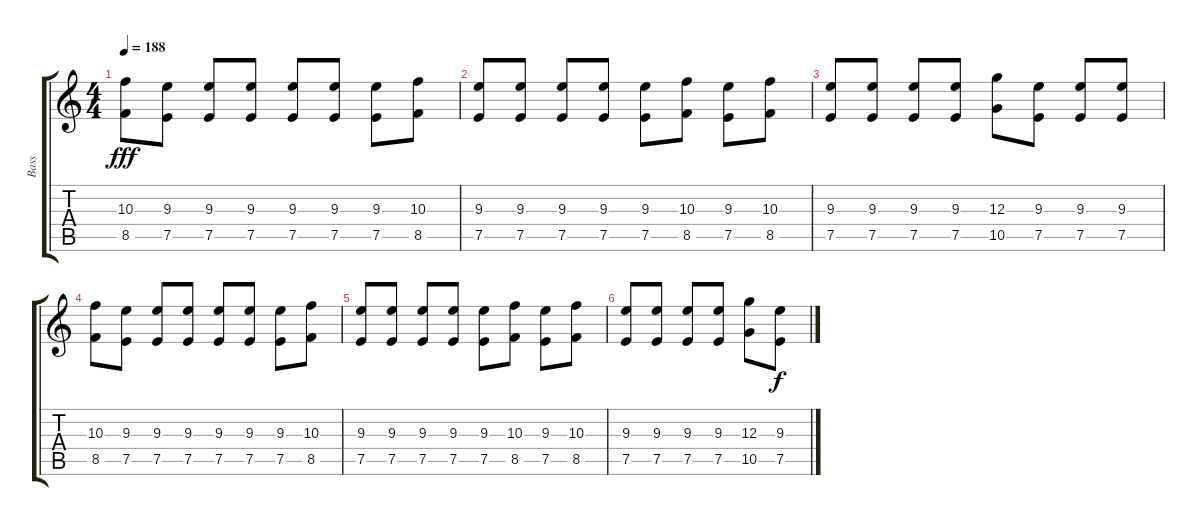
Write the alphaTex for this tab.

\track ("Bass" "Bass") {instrument fretlessbass}
\staff {score tabs}
\tuning (E4 B3 G3 D3 A2 E2) {hide}
\ts (4 4)
\tempo 188
\clef g2
\ks c
(10.3 8.5).8{dy fff} (9.3 7.5).8 (9.3 7.5).8 (9.3 7.5).8 (9.3 7.5).8 (9.3 7.5).8 (9.3 7.5).8 (10.3 8.5).8 |
(9.3 7.5).8 (9.3 7.5).8 (9.3 7.5).8 (9.3 7.5).8 (9.3 7.5).8 (10.3 8.5).8 (9.3 7.5).8 (10.3 8.5).8 |
(9.3 7.5).8 (9.3 7.5).8 (9.3 7.5).8 (9.3 7.5).8 (12.3 10.5).8 (9.3 7.5).8 (9.3 7.5).8 (9.3 7.5).8 |
(10.3 8.5).8 (9.3 7.5).8 (9.3 7.5).8 (9.3 7.5).8 (9.3 7.5).8 (9.3 7.5).8 (9.3 7.5).8 (10.3 8.5).8 |
(9.3 7.5).8 (9.3 7.5).8 (9.3 7.5).8 (9.3 7.5).8 (9.3 7.5).8 (10.3 8.5).8 (9.3 7.5).8 (10.3 8.5).8 |
(9.3 7.5).8 (9.3 7.5).8 (9.3 7.5).8 (9.3 7.5).8 (12.3 10.5).8 (9.3 7.5).8{dy f}
